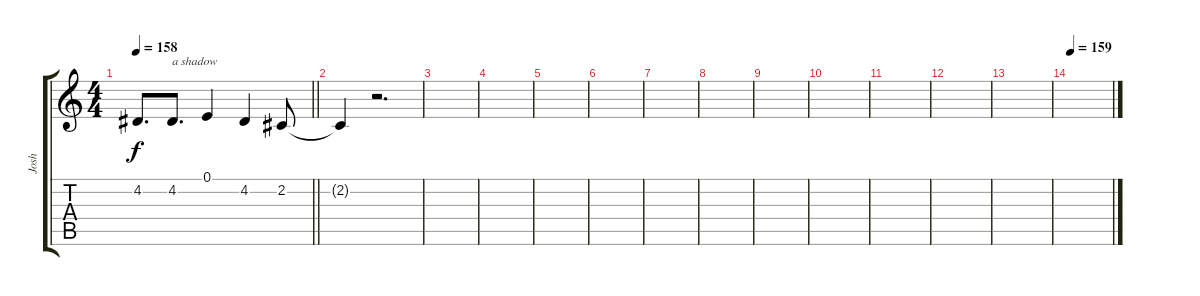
\track ("Josh" "Josh") {instrument synthvoice}
\staff {score tabs}
\tuning (E4 B3 G3 D3 A2 E2) {hide}
\ts (4 4)
\tempo 158
\clef g2
\barLineRight lightlight
\ks c
4.2{t}.8{d dy f} 4.2.8{d txt "a shadow"} 0.1.4 4.2.4 2.2.8 |
2.2{t}.4 r.2{d} |
|
|
|
|
|
|
|
|
|
|
|
\tempo 159
